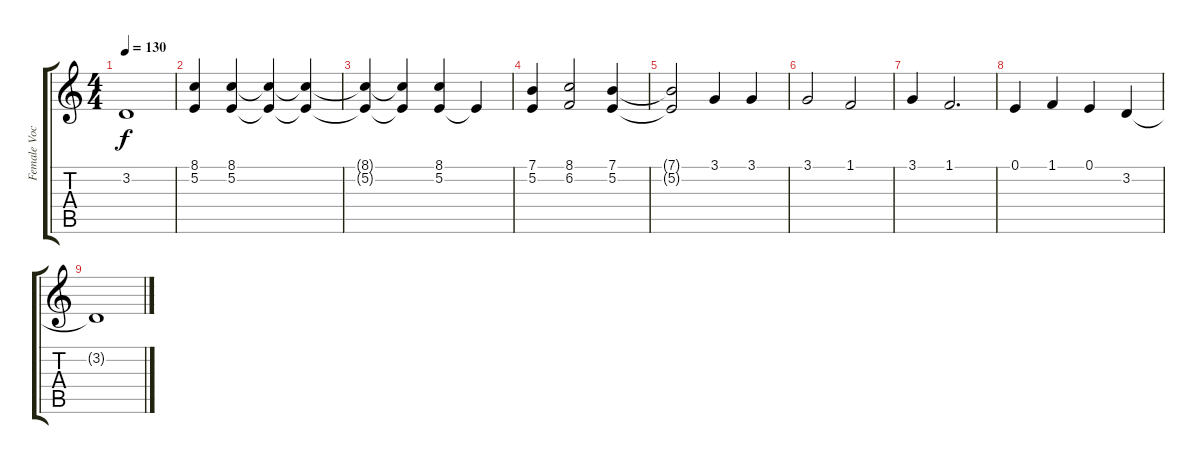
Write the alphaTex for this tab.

\track ("Female Vocals" "Female Voc") {instrument lead6voice}
\staff {score tabs}
\tuning (E4 B3 G3 D3 A2 E2) {hide}
\ts (4 4)
\tempo 130
\clef g2
\ks c
3.2{t}.1{dy f} |
(8.1 5.2).4 (8.1 5.2).4 (8.1{t} 5.2{t}).4 (8.1{t} 5.2{t}).4 |
(8.1{t} 5.2{t}).4 (8.1{t} 5.2{t}).4 (8.1 5.2).4 5.2{t}.4 |
(7.1 5.2).4 (8.1 6.2).2 (7.1 5.2).4 |
(7.1{t} 5.2{t}).2 3.1.4 3.1.4 |
3.1.2 1.1.2 |
3.1.4 1.1.2{d} |
0.1.4 1.1.4 0.1.4 3.2.4 |
3.2{t}.1
